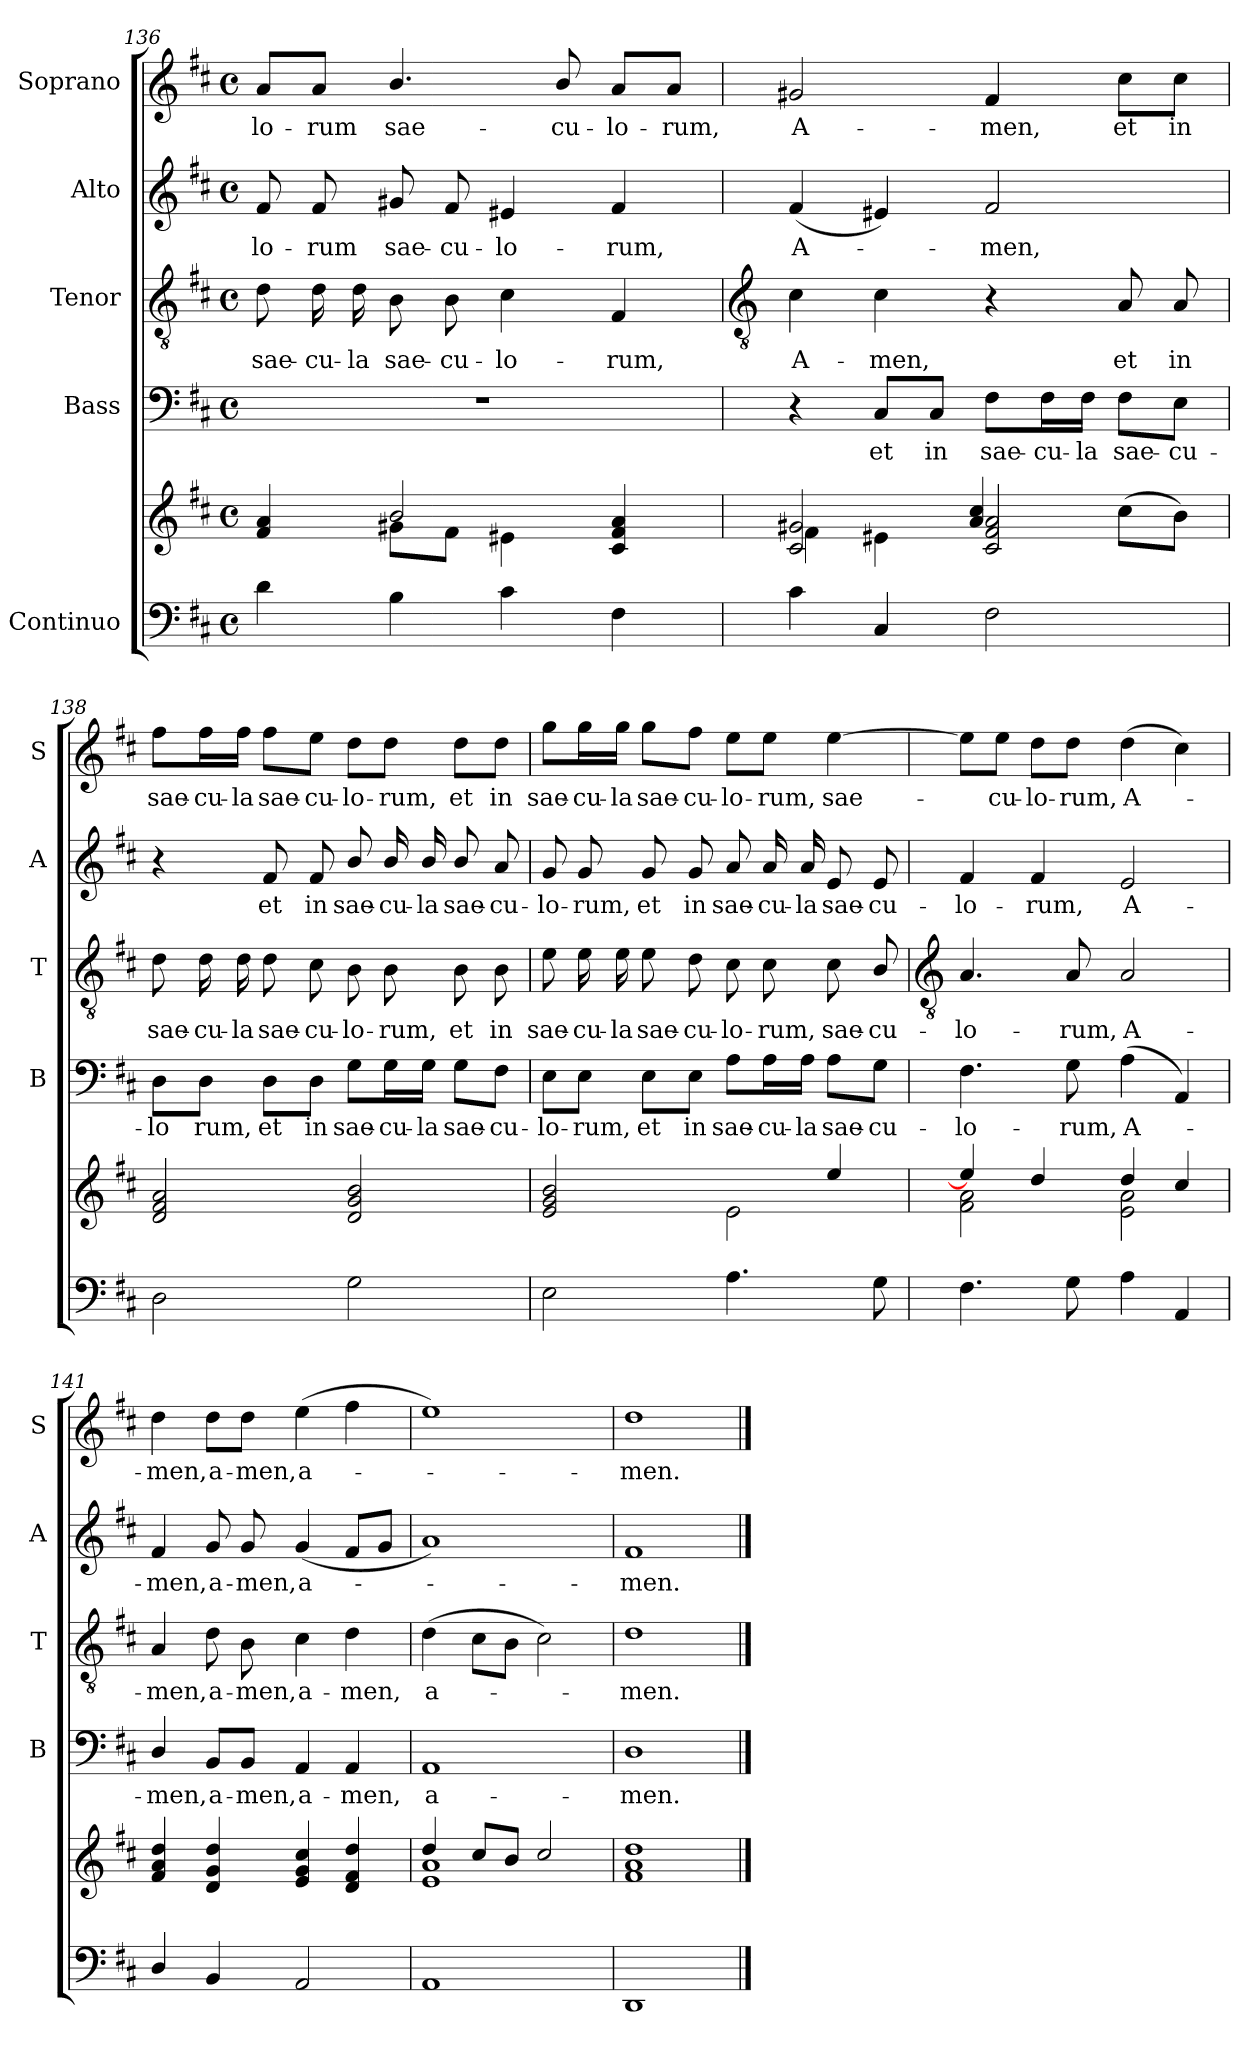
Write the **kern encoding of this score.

**kern	**kern	**kern	**text	**kern	**text	**kern	**text	**kern	**text
*part5	*part5	*part4	*part4	*part3	*part3	*part2	*part2	*part1	*part1
*staff6	*staff5	*staff4	*staff4	*staff3	*staff3	*staff2	*staff2	*staff1	*staff1
*I"Continuo	*	*I"Bass	*	*I"Tenor	*	*I"Alto	*	*I"Soprano	*
*	*	*I'B	*	*I'T	*	*I'A	*	*I'S	*
*clefF4	*clefG2	*clefF4	*	*clefGv2	*	*clefG2	*	*clefG2	*
*k[f#c#]	*k[f#c#]	*k[f#c#]	*	*k[f#c#]	*	*k[f#c#]	*	*k[f#c#]	*
*D:	*D:	*D:	*	*D:	*	*D:	*	*D:	*
*M4/4	*M4/4	*M4/4	*	*M4/4	*	*M4/4	*	*M4/4	*
*met(c)	*met(c)	*met(c)	*	*met(c)	*	*met(c)	*	*met(c)	*
=136	=136	=136	=136	=136	=136	=136	=136	=136	=136
*	*^	*	*	*	*	*	*	*	*
*	*	*^	*	*	*	*	*	*	*	*
!	!	!	!	!	!	!	!LO:LY:b	!	!LO:LY:b	!	!LO:LY:b
4d	4f#/ 4a/	4ryy	2ryy	1r	.	8d	sae-	8f#	-lo-	8a/L	-lo-
!	!	!	!	!	!	!	!LO:LY:b	!	!LO:LY:b	!	!LO:LY:b
.	.	.	.	.	.	16d	-cu-	8f#	-rum	8a/J	-rum
!	!	!	!	!	!	!	!LO:LY:b	!	!	!	!
.	.	.	.	.	.	16d	-la	.	.	.	.
!	!	!	!	!	!	!	!LO:LY:b	!	!LO:LY:b	!	!LO:LY:b
4B	2b/	8g#X\L	.	.	.	8B	sae-	8g#X	sae-	4.b/	sae-
!	!	!	!	!	!	!	!LO:LY:b	!	!LO:LY:b	!	!
.	.	8f#\J	.	.	.	8B	-cu-	8f#	-cu-	.	.
!	!	!	!	!	!	!	!LO:LY:b	!	!LO:LY:b	!	!
4c#	.	4e#X\	2ryy	.	.	4c#	-lo-	4e#X	-lo-	.	.
!	!	!	!	!	!	!	!	!	!	!	!LO:LY:b
.	.	.	.	.	.	.	.	.	.	8b/	-cu-
!	!	!	!	!	!	!	!LO:LY:b	!	!LO:LY:b	!	!LO:LY:b
4F#	4c#/ 4f#/ 4a/	4ryy	.	.	.	4F#	-rum,	4f#	-rum,	8a/L	-lo-
!	!	!	!	!	!	!	!	!	!	!	!LO:LY:b
.	.	.	.	.	.	.	.	.	.	8a/J	-rum,
!!LO:LB:g=z
=137	=137	=137	=137	=137	=137	=137	=137	=137	=137	=137	=137
*	*	*	*	*	*	*clefGv2	*	*	*	*	*
!	!	!	!	!	!	!	!LO:LY:b	!	!LO:LY:b	!	!LO:LY:b
4c#	2c#/ 2g#X/	4f#\	2ryy	4r	.	4c#	A-	(<4f#	A-	2g#X	A-
!	!	!	!	!	!LO:LY:b	!	!LO:LY:b	!	!	!	!
4C#	.	4e#X\	.	8C#/L	et	4c#	-men,	4e#X)	.	.	.
!	!	!	!	!	!LO:LY:b	!	!	!	!	!	!
.	.	.	.	8C#/J	in	.	.	.	.	.	.
!	!	!	!	!	!LO:LY:b	!	!	!	!LO:LY:b	!	!LO:LY:b
2F#	2c#/ 2f#/ 2a/	2ryy	4a/ 4cc#/	8F#\L	sae-	4r	.	2f#	men,	4f#	-men,
!	!	!	!	!	!LO:LY:b	!	!	!	!	!	!
.	.	.	.	16F#\L	-cu-	.	.	.	.	.	.
!	!	!	!	!	!LO:LY:b	!	!	!	!	!	!
.	.	.	.	16F#\JJ	-la	.	.	.	.	.	.
!	!	!	!	!	!LO:LY:b	!	!LO:LY:b	!	!	!	!LO:LY:b
.	.	.	(<8cc#\L	8F#\L	sae-	8A	et	.	.	8cc#\L	et
!	!	!	!	!	!LO:LY:b	!	!LO:LY:b	!	!	!	!LO:LY:b
.	.	.	8b\J)	8E\J	-cu-	8A	in	.	.	8cc#\J	in
=138	=138	=138	=138	=138	=138	=138	=138	=138	=138	=138	=138
!	!	!	!	!	!LO:LY:b	!	!LO:LY:b	!	!	!	!LO:LY:b
2D	2d/ 2f#/ 2a/	2ryy	1ryy	8D\L	-lo	8d	sae-	4r	.	8ff#\L	sae-
!	!	!	!	!	!LO:LY:b	!	!LO:LY:b	!	!	!	!LO:LY:b
.	.	.	.	8D\J	rum,	16d	-cu-	.	.	16ff#\L	-cu-
!	!	!	!	!	!	!	!LO:LY:b	!	!	!	!LO:LY:b
.	.	.	.	.	.	16d	-la	.	.	16ff#\JJ	-la
!	!	!	!	!	!LO:LY:b	!	!LO:LY:b	!	!LO:LY:b	!	!LO:LY:b
.	.	.	.	8D\L	et	8d	sae-	8f#	et	8ff#\L	sae-
!	!	!	!	!	!LO:LY:b	!	!LO:LY:b	!	!LO:LY:b	!	!LO:LY:b
.	.	.	.	8D\J	in	8c#	-cu-	8f#	in	8ee\J	-cu-
!	!	!	!	!	!LO:LY:b	!	!LO:LY:b	!	!LO:LY:b	!	!LO:LY:b
2G	2d/ 2g/ 2b/	2ryy	.	8G\L	sae-	8B	-lo-	8b/	sae-	8dd\L	-lo-
!	!	!	!	!	!LO:LY:b	!	!LO:LY:b	!	!LO:LY:b	!	!LO:LY:b
.	.	.	.	16G\L	-cu-	8B	-rum,	16b/	-cu-	8dd\J	-rum,
!	!	!	!	!	!LO:LY:b	!	!	!	!LO:LY:b	!	!
.	.	.	.	16G\JJ	-la	.	.	16b/	-la	.	.
!	!	!	!	!	!LO:LY:b	!	!LO:LY:b	!	!LO:LY:b	!	!LO:LY:b
.	.	.	.	8G\L	sae-	8B	et	8b/	sae-	8dd\L	et
!	!	!	!	!	!LO:LY:b	!	!LO:LY:b	!	!LO:LY:b	!	!LO:LY:b
.	.	.	.	8F#\J	-cu-	8B	in	8a	-cu-	8dd\J	in
=139	=139	=139	=139	=139	=139	=139	=139	=139	=139	=139	=139
!	!	!	!	!	!LO:LY:b	!	!LO:LY:b	!	!LO:LY:b	!	!LO:LY:b
2E	2e/ 2g/ 2b/	2ryy	1ryy	8E\L	-lo-	8e	sae-	8g	-lo-	8gg\L	sae-
!	!	!	!	!	!LO:LY:b	!	!LO:LY:b	!	!LO:LY:b	!	!LO:LY:b
.	.	.	.	8E\J	-rum,	16e	-cu-	8g	-rum,	16gg\L	-cu-
!	!	!	!	!	!	!	!LO:LY:b	!	!	!	!LO:LY:b
.	.	.	.	.	.	16e	-la	.	.	16gg\JJ	-la
!	!	!	!	!	!LO:LY:b	!	!LO:LY:b	!	!LO:LY:b	!	!LO:LY:b
.	.	.	.	8E\L	et	8e	sae-	8g	et	8gg\L	sae-
!	!	!	!	!	!LO:LY:b	!	!LO:LY:b	!	!LO:LY:b	!	!LO:LY:b
.	.	.	.	8E\J	in	8d	-cu-	8g	in	8ff#\J	-cu-
!	!	!	!	!	!LO:LY:b	!	!LO:LY:b	!	!LO:LY:b	!	!LO:LY:b
4.A	4ryy	2e\	.	8A\L	sae-	8c#	-lo-	8a	sae-	8ee\L	-lo-
!	!	!	!	!	!LO:LY:b	!	!LO:LY:b	!	!LO:LY:b	!	!LO:LY:b
.	.	.	.	16A\L	-cu-	8c#	-rum,	16a	-cu-	8ee\J	-rum,
!	!	!	!	!	!LO:LY:b	!	!	!	!LO:LY:b	!	!
.	.	.	.	16A\JJ	-la	.	.	16a	-la	.	.
!	!	!	!	!	!LO:LY:b	!	!LO:LY:b	!	!LO:LY:b	!	!LO:LY:b
.	4ee/	.	.	8A\L	sae-	8c#	sae-	8e	sae-	[4ee	sae-
!	!	!	!	!	!LO:LY:b	!	!LO:LY:b	!	!LO:LY:b	!	!
8G	.	.	.	8G\J	-cu-	8B/	-cu-	8e	-cu-	.	.
*	*v	*v	*v	*	*	*	*	*	*	*	*
!!LO:LB:g=z
=140	=140	=140	=140	=140	=140	=140	=140	=140	=140
*	*	*	*	*clefGv2	*	*	*	*	*
*	*^	*	*	*	*	*	*	*	*
!	!	!	!	!LO:LY:b	!	!LO:LY:b	!	!LO:LY:b	!	!
4.F#	4ee/]	2f#\ 2a\	4.F#	-lo-	4.A	-lo-	4f#	-lo-	8ee\L]	.
!	!	!	!	!	!	!	!	!	!	!LO:LY:b
.	.	.	.	.	.	.	.	.	8ee\J	cu-
!	!	!	!	!	!	!	!	!LO:LY:b	!	!LO:LY:b
.	4dd/	.	.	.	.	.	4f#	-rum,	8dd\L	-lo-
!	!	!	!	!LO:LY:b	!	!LO:LY:b	!	!	!	!LO:LY:b
8G	.	.	8G	-rum,	8A	-rum,	.	.	8dd\J	-rum,
!	!	!	!	!LO:LY:b	!	!LO:LY:b	!	!LO:LY:b	!	!LO:LY:b
4A	4dd/	2e\ 2a\	(<4A	A-	2A	A-	2e	A-	(>4dd	A-
4AA	4cc#/	.	4AA)	.	.	.	.	.	4cc#)	.
=141	=141	=141	=141	=141	=141	=141	=141	=141	=141	=141
!	!	!	!	!LO:LY:b	!	!LO:LY:b	!	!LO:LY:b	!	!LO:LY:b
4D/	4f#/ 4a/ 4dd/	2ryy	4D/	men,	4A	-men,	4f#	-men,	4dd	men,
!	!	!	!	!LO:LY:b	!	!LO:LY:b	!	!LO:LY:b	!	!LO:LY:b
4BB	4d/ 4g/ 4dd/	.	8BB/L	a-	8d	a-	8g	a-	8dd\L	a-
!	!	!	!	!LO:LY:b	!	!LO:LY:b	!	!LO:LY:b	!	!LO:LY:b
.	.	.	8BB/J	-men,	8B	-men,	8g	-men,	8dd\J	-men,
!	!	!	!	!LO:LY:b	!	!LO:LY:b	!	!LO:LY:b	!	!LO:LY:b
2AA	4e/ 4g/ 4cc#/	2ryy	4AA	a-	4c#	a-	(<4g	a-	(>4ee	a-
!	!	!	!	!LO:LY:b	!	!LO:LY:b	!	!	!	!
.	4d/ 4f#/ 4dd/	.	4AA	-men,	4d	-men,	8f#L	.	4ff#	.
.	.	.	.	.	.	.	8gJ	.	.	.
=142	=142	=142	=142	=142	=142	=142	=142	=142	=142	=142
!	!	!	!	!LO:LY:b	!	!LO:LY:b	!	!	!	!
1AA	4dd/	1e\ 1a\	1AA	a-	(>4d	a-	1a)	.	1ee)	.
.	8cc#/L	.	.	.	8c#L	.	.	.	.	.
.	8b/J	.	.	.	8BJ	.	.	.	.	.
.	2cc#/	.	.	.	2c#)	.	.	.	.	.
=143	=143	=143	=143	=143	=143	=143	=143	=143	=143	=143
!	!	!	!	!LO:LY:b	!	!LO:LY:b	!	!LO:LY:b	!	!LO:LY:b
1DD	1f#/ 1dd/	1a\	1D	-men.	1d	men.	1f#	men.	1dd	men.
*	*v	*v	*	*	*	*	*	*	*	*
==	==	==	==	==	==	==	==	==	==
*-	*-	*-	*-	*-	*-	*-	*-	*-	*-
